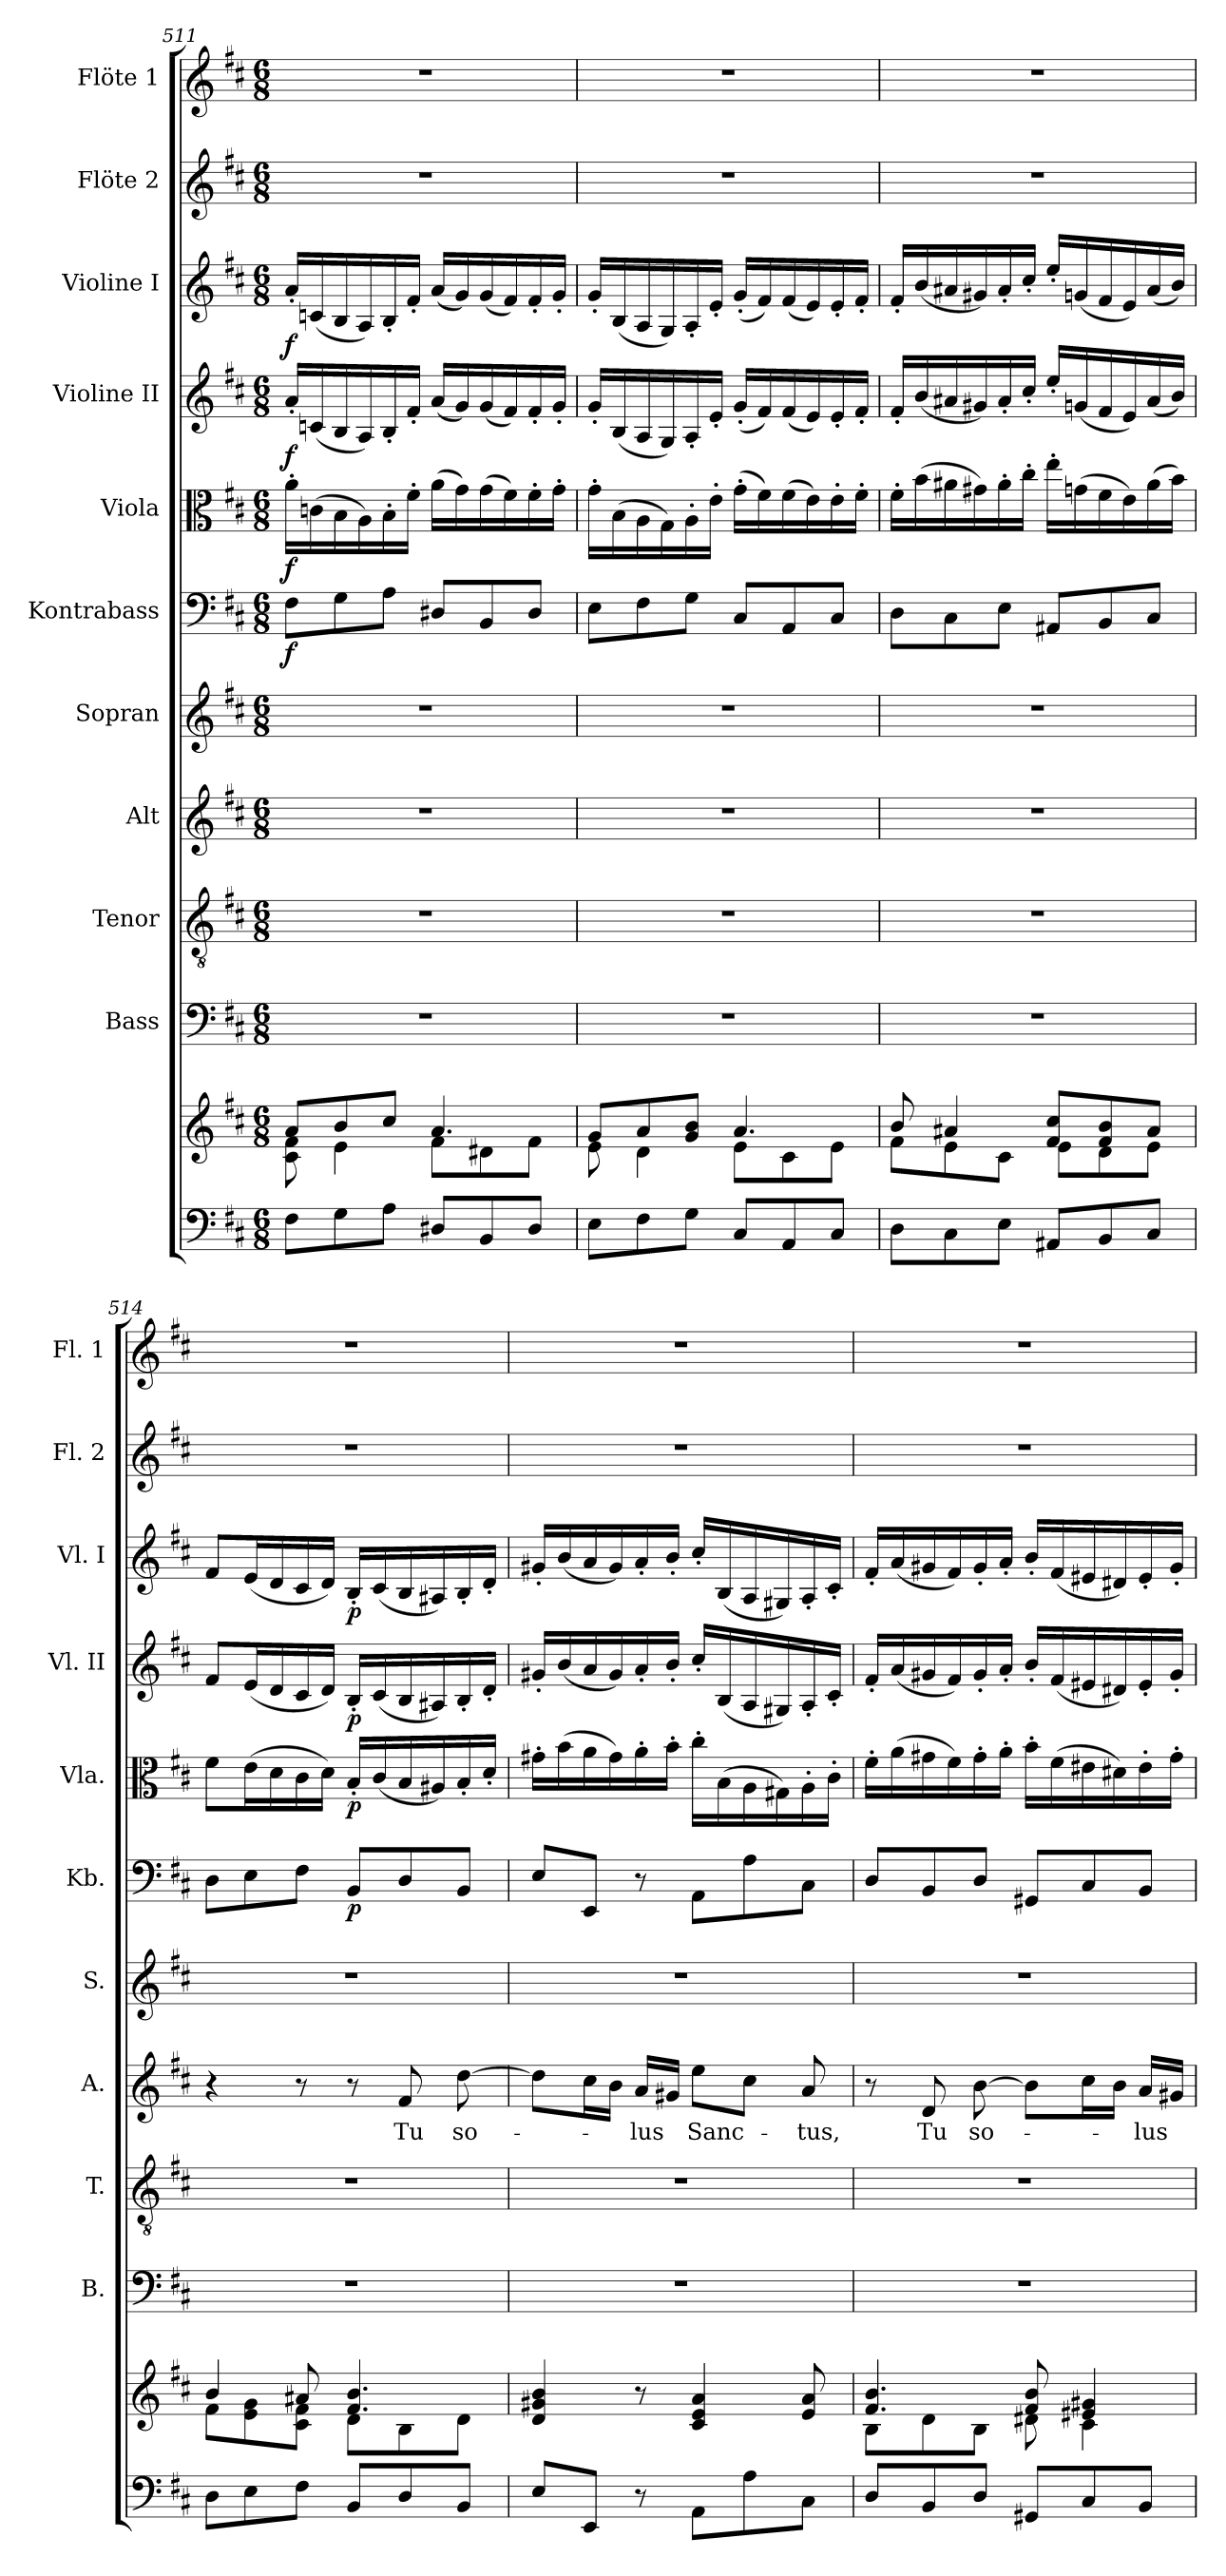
**kern	**kern	**kern	**kern	**kern	**text	**kern	**kern	**dynam	**kern	**dynam	**kern	**dynam	**kern	**dynam	**kern	**kern
*part11	*part11	*part10	*part9	*part8	*part8	*part7	*part6	*part6	*part5	*part5	*part4	*part4	*part3	*part3	*part2	*part1
*staff12	*staff11	*staff10	*staff9	*staff8	*staff8	*staff7	*staff6	*staff6	*staff5	*staff5	*staff4	*staff4	*staff3	*staff3	*staff2	*staff1
*	*	*I"Bass	*I"Tenor	*I"Alt	*	*I"Sopran	*I"Kontrabass	*	*I"Viola	*	*I"Violine II	*	*I"Violine I	*	*I"Flöte 2	*I"Flöte 1
*	*	*I'B.	*I'T.	*I'A.	*	*I'S.	*I'Kb.	*	*I'Vla.	*	*I'Vl. II	*	*I'Vl. I	*	*I'Fl. 2	*I'Fl. 1
*clefF4	*clefG2	*clefF4	*clefGv2	*clefG2	*	*clefG2	*clefF4	*	*clefC3	*	*clefG2	*	*clefG2	*	*clefG2	*clefG2
*	*	*	*	*	*	*	*ITrd7c12	*	*	*	*	*	*	*	*	*
*k[f#c#]	*k[f#c#]	*k[f#c#]	*k[f#c#]	*k[f#c#]	*	*k[f#c#]	*k[f#c#]	*	*k[f#c#]	*	*k[f#c#]	*	*k[f#c#]	*	*k[f#c#]	*k[f#c#]
*D:	*D:	*D:	*D:	*D:	*	*D:	*D:	*	*D:	*	*D:	*	*D:	*	*D:	*D:
*M6/8	*M6/8	*M6/8	*M6/8	*M6/8	*	*M6/8	*M6/8	*	*M6/8	*	*M6/8	*	*M6/8	*	*M6/8	*M6/8
=511	=511	=511	=511	=511	=511	=511	=511	=511	=511	=511	=511	=511	=511	=511	=511	=511
*	*^	*	*	*	*	*	*	*	*	*	*	*	*	*	*	*
!	!	!	!	!	!	!	!	!	!LO:DY:b	!	!LO:DY:b	!	!LO:DY:b	!	!LO:DY:b	!	!
8F#\L	8a/L	8c#\ 8f#\	2.r	2.r	2.r	.	2.r	8FF#\L	f	16a'>\LL	f	16a'</LL	f	16a'</LL	f	2.r	2.r
.	.	.	.	.	.	.	.	.	.	(>16cn\	.	(<16cn/	.	(<16cn/	.	.	.
8G\	8b/	4e\	.	.	.	.	.	8GG\	.	16B\	.	16B/	.	16B/	.	.	.
.	.	.	.	.	.	.	.	.	.	16A\)	.	16A/)	.	16A/)	.	.	.
8A\J	8cc#/J	.	.	.	.	.	.	8AA\J	.	16B'>\	.	16B'</	.	16B'</	.	.	.
.	.	.	.	.	.	.	.	.	.	16f#'>\JJ	.	16f#'</JJ	.	16f#'</JJ	.	.	.
8D#X/L	4.a/	8f#\L	.	.	.	.	.	8DD#X/L	.	(>16a\LL	.	(<16a/LL	.	(<16a/LL	.	.	.
.	.	.	.	.	.	.	.	.	.	16g\)	.	16g/)	.	16g/)	.	.	.
8BB/	.	8d#X\	.	.	.	.	.	8BBB/	.	(>16g\	.	(<16g/	.	(<16g/	.	.	.
.	.	.	.	.	.	.	.	.	.	16f#\)	.	16f#/)	.	16f#/)	.	.	.
8D#/J	.	8f#\J	.	.	.	.	.	8DD#/J	.	16f#'>\	.	16f#'</	.	16f#'</	.	.	.
.	.	.	.	.	.	.	.	.	.	16g'>\JJ	.	16g'</JJ	.	16g'</JJ	.	.	.
!!LO:PB:g=z
=512	=512	=512	=512	=512	=512	=512	=512	=512	=512	=512	=512	=512	=512	=512	=512	=512	=512
8E\L	8g/L	8e\	2.r	2.r	2.r	.	2.r	8EE\L	.	16g'>\LL	.	16g'</LL	.	16g'</LL	.	2.r	2.r
.	.	.	.	.	.	.	.	.	.	(>16B\	.	(<16B/	.	(<16B/	.	.	.
8F#\	8a/	4d\	.	.	.	.	.	8FF#\	.	16A\	.	16A/	.	16A/	.	.	.
.	.	.	.	.	.	.	.	.	.	16G\)	.	16G/)	.	16G/)	.	.	.
8G\J	8g/ 8b/J	.	.	.	.	.	.	8GG\J	.	16A'>\	.	16A'</	.	16A'</	.	.	.
.	.	.	.	.	.	.	.	.	.	16e'>\JJ	.	16e'</JJ	.	16e'</JJ	.	.	.
8C#/L	4.a/	8e\L	.	.	.	.	.	8CC#/L	.	(>16g'>\LL	.	(<16g'</LL	.	(<16g'</LL	.	.	.
.	.	.	.	.	.	.	.	.	.	16f#\)	.	16f#/)	.	16f#/)	.	.	.
8AA/	.	8c#\	.	.	.	.	.	8AAA/	.	(>16f#\	.	(<16f#/	.	(<16f#/	.	.	.
.	.	.	.	.	.	.	.	.	.	16e\)	.	16e/)	.	16e/)	.	.	.
8C#/J	.	8e\J	.	.	.	.	.	8CC#/J	.	16e'>\	.	16e'</	.	16e'</	.	.	.
.	.	.	.	.	.	.	.	.	.	16f#'>\JJ	.	16f#'</JJ	.	16f#'</JJ	.	.	.
=513	=513	=513	=513	=513	=513	=513	=513	=513	=513	=513	=513	=513	=513	=513	=513	=513	=513
8D\L	8b/	8f#\L	2.r	2.r	2.r	.	2.r	8DD\L	.	16f#'>\LL	.	16f#'</LL	.	16f#'</LL	.	2.r	2.r
.	.	.	.	.	.	.	.	.	.	(>16b\	.	(<16b/	.	(<16b/	.	.	.
8C#\	4a#X/	8e\	.	.	.	.	.	8CC#\	.	16a#X\	.	16a#X/	.	16a#X/	.	.	.
.	.	.	.	.	.	.	.	.	.	16g#X\)	.	16g#X/)	.	16g#X/)	.	.	.
8E\J	.	8c#\J	.	.	.	.	.	8EE\J	.	16a#'>\	.	16a#'</	.	16a#'</	.	.	.
.	.	.	.	.	.	.	.	.	.	16cc#'>\JJ	.	16cc#'</JJ	.	16cc#'</JJ	.	.	.
8AA#X/L	8f#/ 8cc#/L	8e\L	.	.	.	.	.	8AAA#X/L	.	16ee'>\LL	.	16ee'</LL	.	16ee'</LL	.	.	.
.	.	.	.	.	.	.	.	.	.	(>16gn\	.	(<16gn/	.	(<16gn/	.	.	.
8BB/	8f#/ 8b/	8d\	.	.	.	.	.	8BBB/	.	16f#\	.	16f#/	.	16f#/	.	.	.
.	.	.	.	.	.	.	.	.	.	16e\)	.	16e/)	.	16e/)	.	.	.
8C#/J	8a#/J	8e\J	.	.	.	.	.	8CC#/J	.	(>16a#\	.	(<16a#/	.	(<16a#/	.	.	.
.	.	.	.	.	.	.	.	.	.	16b\JJ)	.	16b/JJ)	.	16b/JJ)	.	.	.
=514	=514	=514	=514	=514	=514	=514	=514	=514	=514	=514	=514	=514	=514	=514	=514	=514	=514
8D\L	4b/	8f#\L	2.r	2.r	4r	.	2.r	8DD\L	.	8f#\L	.	8f#/L	.	8f#/L	.	2.r	2.r
8E\	.	8e\ 8g\	.	.	.	.	.	8EE\	.	(>16e\L	.	(<16e/L	.	(<16e/L	.	.	.
.	.	.	.	.	.	.	.	.	.	16d\	.	16d/	.	16d/	.	.	.
8F#\J	8a#X/	8c#\ 8f#\J	.	.	8r	.	.	8FF#\J	.	16c#\	.	16c#/	.	16c#/	.	.	.
.	.	.	.	.	.	.	.	.	.	16d\JJ)	.	16d/JJ)	.	16d/JJ)	.	.	.
!	!	!	!	!	!	!	!	!	!LO:DY:b	!	!LO:DY:b	!	!LO:DY:b	!	!LO:DY:b	!	!
8BB/L	4.f#/ 4.b/	8d\L	.	.	8r	.	.	8BBB/L	p	16B'</LL	p	16B'</LL	p	16B'</LL	p	.	.
.	.	.	.	.	.	.	.	.	.	(<16c#/	.	(<16c#/	.	(<16c#/	.	.	.
!	!	!	!	!	!	!LO:LY:b	!	!	!	!	!	!	!	!	!	!	!
8D/	.	8B\	.	.	8f#/	Tu	.	8DD/	.	16B/	.	16B/	.	16B/	.	.	.
.	.	.	.	.	.	.	.	.	.	16A#X/)	.	16A#X/)	.	16A#X/)	.	.	.
!	!	!	!	!	!	!LO:LY:b	!	!	!	!	!	!	!	!	!	!	!
8BB/J	.	8d\J	.	.	[8dd\	so-	.	8BBB/J	.	16B'</	.	16B'</	.	16B'</	.	.	.
.	.	.	.	.	.	.	.	.	.	16d'</JJ	.	16d'</JJ	.	16d'</JJ	.	.	.
*	*v	*v	*	*	*	*	*	*	*	*	*	*	*	*	*	*	*
=515	=515	=515	=515	=515	=515	=515	=515	=515	=515	=515	=515	=515	=515	=515	=515	=515
8E/L	4d/ 4g#X/ 4b/	2.r	2.r	8dd\L]	.	2.r	8EE/L	.	16g#X'>\LL	.	16g#X'</LL	.	16g#X'</LL	.	2.r	2.r
.	.	.	.	.	.	.	.	.	(>16b\	.	(<16b/	.	(<16b/	.	.	.
8EE/J	.	.	.	16cc#\L	.	.	8EEE/J	.	16a\	.	16a/	.	16a/	.	.	.
.	.	.	.	16b\JJ	.	.	.	.	16g#\)	.	16g#/)	.	16g#/)	.	.	.
!	!	!	!	!	!LO:LY:b	!	!	!	!	!	!	!	!	!	!	!
8r	8r	.	.	16a/LL	-lus	.	8r	.	16a'>\	.	16a'</	.	16a'</	.	.	.
.	.	.	.	16g#X/JJ	.	.	.	.	16b'>\JJ	.	16b'</JJ	.	16b'</JJ	.	.	.
!	!	!	!	!	!LO:LY:b	!	!	!	!	!	!	!	!	!	!	!
8AA\L	4c#/ 4e/ 4a/	.	.	8ee\L	Sanc-	.	8AAA\L	.	16cc#'>\LL	.	16cc#'</LL	.	16cc#'</LL	.	.	.
.	.	.	.	.	.	.	.	.	(>16B\	.	(<16B/	.	(<16B/	.	.	.
8A\	.	.	.	8cc#\J	.	.	8AA\	.	16A\	.	16A/	.	16A/	.	.	.
.	.	.	.	.	.	.	.	.	16G#X\)	.	16G#X/)	.	16G#X/)	.	.	.
!	!	!	!	!	!LO:LY:b	!	!	!	!	!	!	!	!	!	!	!
8C#\J	8e/ 8a/	.	.	8a/	-tus,	.	8CC#\J	.	16A'>\	.	16A'</	.	16A'</	.	.	.
.	.	.	.	.	.	.	.	.	16c#'>\JJ	.	16c#'</JJ	.	16c#'</JJ	.	.	.
!!LO:PB:g=z
=516	=516	=516	=516	=516	=516	=516	=516	=516	=516	=516	=516	=516	=516	=516	=516	=516
*	*^	*	*	*	*	*	*	*	*	*	*	*	*	*	*	*
8D/L	4.f#/ 4.b/	8B\L	2.r	2.r	8r	.	2.r	8DD/L	.	16f#'>\LL	.	16f#'</LL	.	16f#'</LL	.	2.r	2.r
.	.	.	.	.	.	.	.	.	.	(>16a\	.	(<16a/	.	(<16a/	.	.	.
!	!	!	!	!	!	!LO:LY:b	!	!	!	!	!	!	!	!	!	!	!
8BB/	.	8d\	.	.	8d/	Tu	.	8BBB/	.	16g#X\	.	16g#X/	.	16g#X/	.	.	.
.	.	.	.	.	.	.	.	.	.	16f#\)	.	16f#/)	.	16f#/)	.	.	.
!	!	!	!	!	!	!LO:LY:b	!	!	!	!	!	!	!	!	!	!	!
8D/J	.	8B\J	.	.	[8b\	so-	.	8DD/J	.	16g#'>\	.	16g#'</	.	16g#'</	.	.	.
.	.	.	.	.	.	.	.	.	.	16a'>\JJ	.	16a'</JJ	.	16a'</JJ	.	.	.
8GG#X/L	8f#/ 8b/	8d#X\	.	.	8b\L]	.	.	8GGG#X/L	.	16b'>\LL	.	16b'</LL	.	16b'</LL	.	.	.
.	.	.	.	.	.	.	.	.	.	(>16f#\	.	(<16f#/	.	(<16f#/	.	.	.
8C#/	4e#X/ 4g#X/	4c#\	.	.	16cc#\L	.	.	8CC#/	.	16e#X\	.	16e#X/	.	16e#X/	.	.	.
.	.	.	.	.	16b\JJ	.	.	.	.	16d#X\)	.	16d#X/)	.	16d#X/)	.	.	.
!	!	!	!	!	!	!LO:LY:b	!	!	!	!	!	!	!	!	!	!	!
8BB/J	.	.	.	.	16a/LL	-lus	.	8BBB/J	.	16e#'>\	.	16e#'</	.	16e#'</	.	.	.
.	.	.	.	.	16g#X/JJ	.	.	.	.	16g#'>\JJ	.	16g#'</JJ	.	16g#'</JJ	.	.	.
*	*v	*v	*	*	*	*	*	*	*	*	*	*	*	*	*	*	*
=	=	=	=	=	=	=	=	=	=	=	=	=	=	=	=	=
*-	*-	*-	*-	*-	*-	*-	*-	*-	*-	*-	*-	*-	*-	*-	*-	*-
